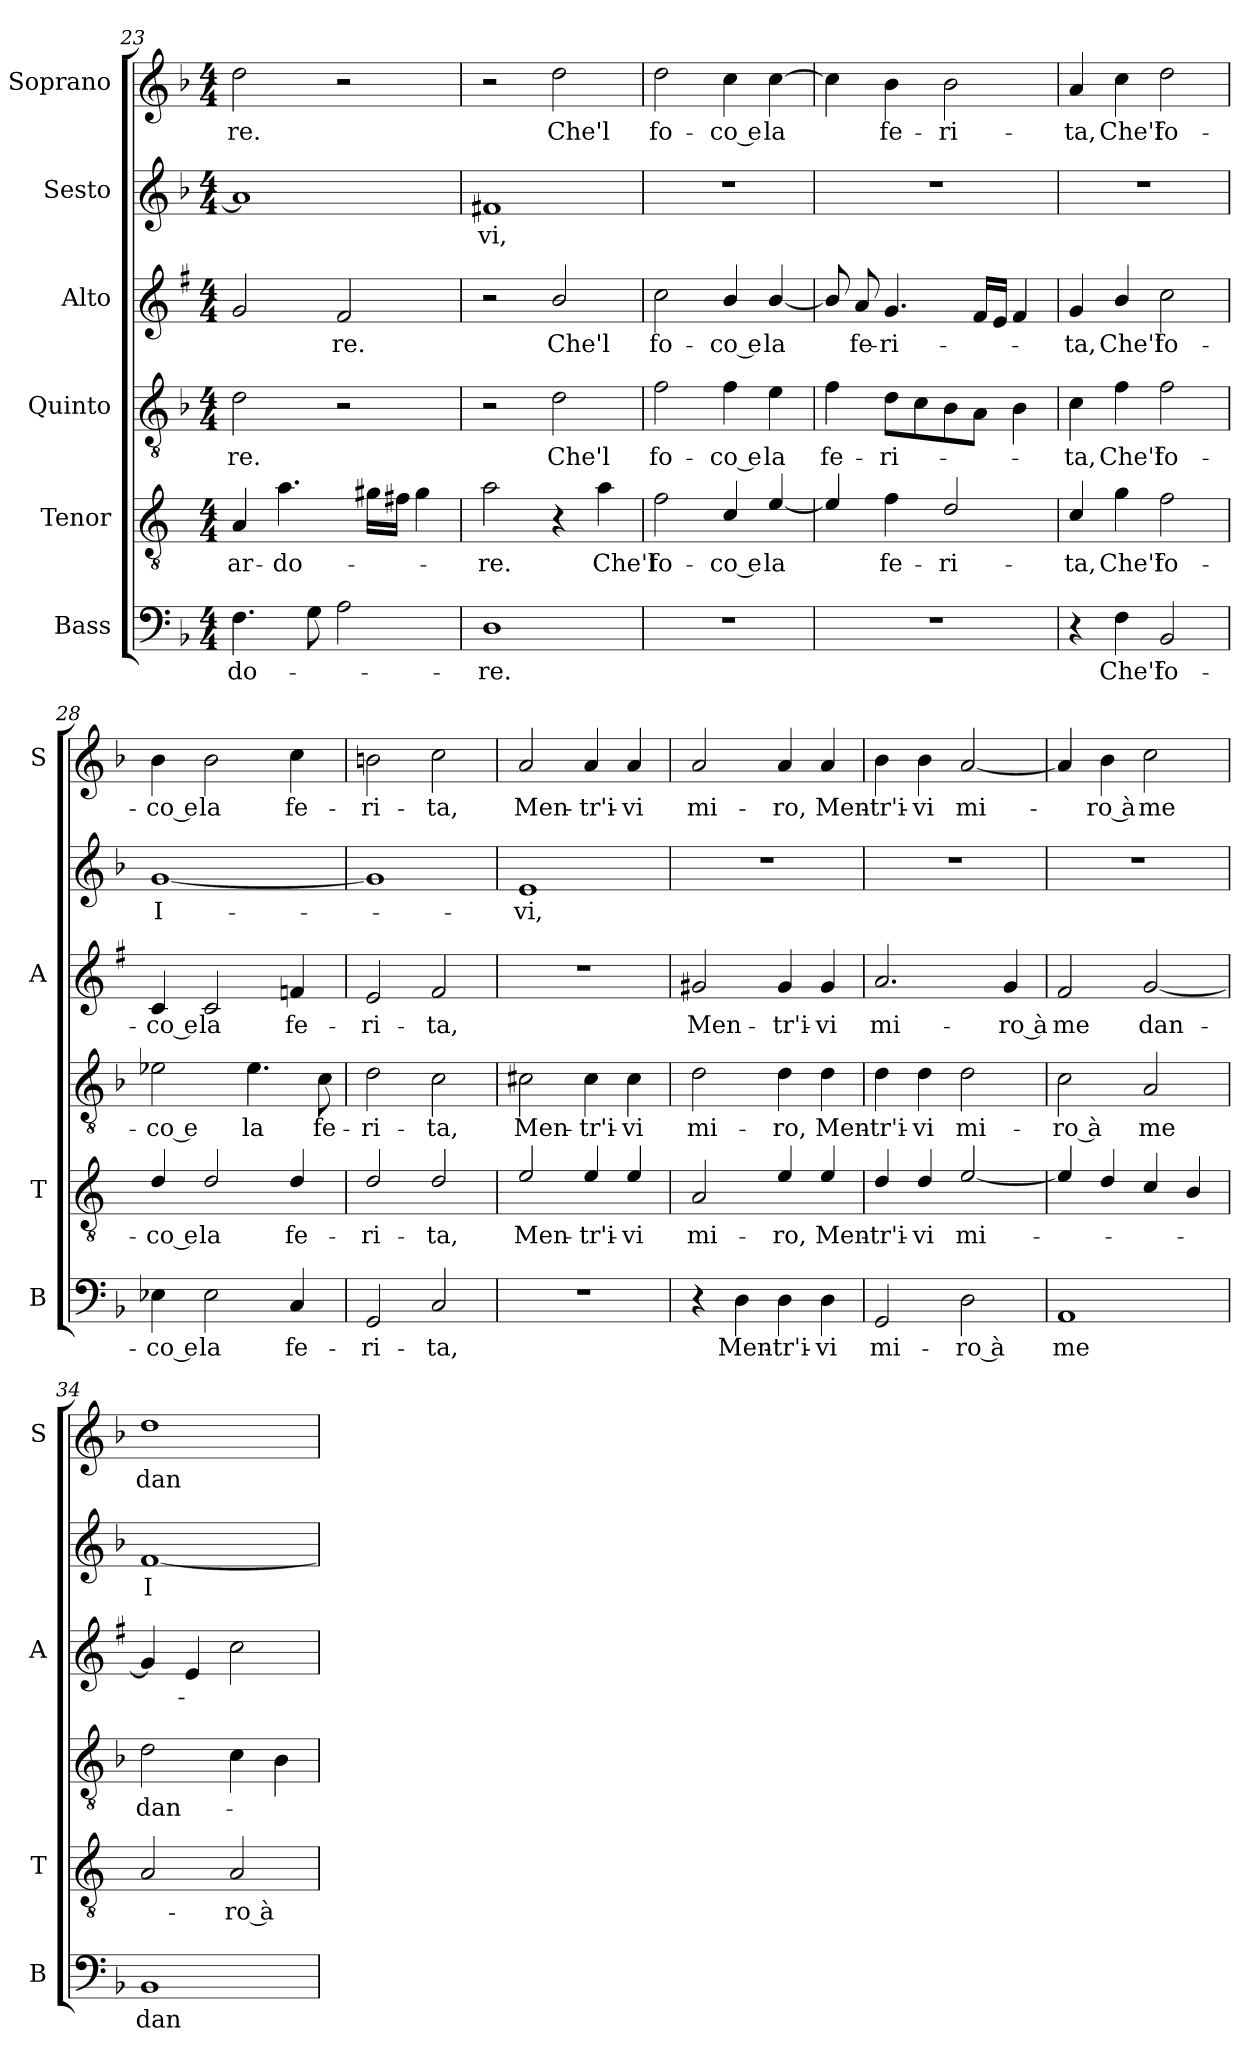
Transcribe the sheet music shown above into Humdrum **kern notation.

**kern	**text	**kern	**text	**kern	**text	**kern	**text	**kern	**text	**kern	**text
*part6	*part6	*part5	*part5	*part4	*part4	*part3	*part3	*part2	*part2	*part1	*part1
*staff6	*staff6	*staff5	*staff5	*staff4	*staff4	*staff3	*staff3	*staff2	*staff2	*staff1	*staff1
*I"Bass	*	*I"Tenor	*	*I"Quinto	*	*I"Alto	*	*I"Sesto	*	*I"Soprano	*
*I'B	*	*I'T	*	*	*	*I'A	*	*	*	*I'S	*
*clefF4	*	*clefGv2	*	*clefGv2	*	*clefG2	*	*clefG2	*	*clefG2	*
*	*	*ITrd4c7	*	*	*	*ITrd1c2	*	*	*	*	*
*k[b-]	*	*k[b-]	*	*k[b-]	*	*k[b-]	*	*k[b-]	*	*k[b-]	*
*F:	*	*F:	*	*F:	*	*F:	*	*F:	*	*F:	*
*M4/4	*	*M4/4	*	*M4/4	*	*M4/4	*	*M4/4	*	*M4/4	*
=23	=23	=23	=23	=23	=23	=23	=23	=23	=23	=23	=23
!	!LO:LY:b	!	!LO:LY:b	!	!LO:LY:b	!	!	!	!	!	!LO:LY:b
4.F\	-do-	4D/	ar-	2d\	-re.	2f/	.	1a]	.	2dd\	-re.
!	!	!	!LO:LY:b	!	!	!	!	!	!	!	!
.	.	4.d\	-do-	.	.	.	.	.	.	.	.
8G\	.	.	.	.	.	.	.	.	.	.	.
!	!	!	!	!	!	!	!LO:LY:b	!	!	!	!
2A\	.	.	.	2r	.	2e/	-re.	.	.	2r	.
.	.	16c#X\LL	.	.	.	.	.	.	.	.	.
.	.	16Bn\JJ	.	.	.	.	.	.	.	.	.
.	.	4c#\	.	.	.	.	.	.	.	.	.
=24	=24	=24	=24	=24	=24	=24	=24	=24	=24	=24	=24
!	!LO:LY:b	!	!LO:LY:b	!	!	!	!	!	!LO:LY:b	!	!
1D	-re.	2d\	-re.	2r	.	2r	.	1f#X	-vi,	2r	.
!	!	!	!	!	!LO:LY:b	!	!LO:LY:b	!	!	!	!LO:LY:b
.	.	4r	.	2d\	Che'l	2a/	Che'l	.	.	2dd\	Che'l
!	!	!	!LO:LY:b	!	!	!	!	!	!	!	!
.	.	4d\	Che'l	.	.	.	.	.	.	.	.
=25	=25	=25	=25	=25	=25	=25	=25	=25	=25	=25	=25
!	!	!	!LO:LY:b	!	!LO:LY:b	!	!LO:LY:b	!	!	!	!LO:LY:b
1r	.	2B-\	fo-	2f\	fo-	2b-\	fo-	1r	.	2dd\	fo-
!	!	!	!LO:LY:b	!	!LO:LY:b	!	!LO:LY:b	!	!	!	!LO:LY:b
.	.	4F/	-co e	4f\	-co e	4a/	-co e	.	.	4cc\	-co e
!	!	!	!LO:LY:b	!	!LO:LY:b	!	!LO:LY:b	!	!	!	!LO:LY:b
.	.	[4A/	la	4e\	la	[4a/	la	.	.	[4cc\	la
=26	=26	=26	=26	=26	=26	=26	=26	=26	=26	=26	=26
!	!	!	!	!	!LO:LY:b	!	!	!	!	!	!
1r	.	4A/]	.	4f\	fe-	8a/]	.	1r	.	4cc\]	.
!	!	!	!	!	!	!	!LO:LY:b	!	!	!	!
.	.	.	.	.	.	8g/	fe-	.	.	.	.
!	!	!	!LO:LY:b	!	!LO:LY:b	!	!LO:LY:b	!	!	!	!LO:LY:b
.	.	4B-\	fe-	8d\L	-ri-	4.f/	-ri-	.	.	4b-\	fe-
.	.	.	.	8c\	.	.	.	.	.	.	.
!	!	!	!LO:LY:b	!	!	!	!	!	!	!	!LO:LY:b
.	.	2G/	-ri-	8B-\	.	.	.	.	.	2b-\	-ri-
.	.	.	.	8A\J	.	16e/LL	.	.	.	.	.
.	.	.	.	.	.	16d/JJ	.	.	.	.	.
.	.	.	.	4B-\	.	4e/	.	.	.	.	.
=27	=27	=27	=27	=27	=27	=27	=27	=27	=27	=27	=27
!	!	!	!LO:LY:b	!	!LO:LY:b	!	!LO:LY:b	!	!	!	!LO:LY:b
4r	.	4F/	-ta,	4c\	-ta,	4f/	-ta,	1r	.	4a/	-ta,
!	!LO:LY:b	!	!LO:LY:b	!	!LO:LY:b	!	!LO:LY:b	!	!	!	!LO:LY:b
4F\	Che'l	4c\	Che'l	4f\	Che'l	4a/	Che'l	.	.	4cc\	Che'l
!	!LO:LY:b	!	!LO:LY:b	!	!LO:LY:b	!	!LO:LY:b	!	!	!	!LO:LY:b
2BB-/	fo-	2B-\	fo-	2f\	fo-	2b-\	fo-	.	.	2dd\	fo-
=28	=28	=28	=28	=28	=28	=28	=28	=28	=28	=28	=28
!	!LO:LY:b	!	!LO:LY:b	!	!LO:LY:b	!	!LO:LY:b	!	!LO:LY:b	!	!LO:LY:b
4E-X\	-co e	4G/	-co e	2e-X\	-co e	4B-/	-co e	[1g	I-	4b-\	-co e
!	!LO:LY:b	!	!LO:LY:b	!	!	!	!LO:LY:b	!	!	!	!LO:LY:b
2E-\	la	2G/	la	.	.	2B-/	la	.	.	2b-\	la
!	!	!	!	!	!LO:LY:b	!	!	!	!	!	!
.	.	.	.	4.e-\	la	.	.	.	.	.	.
!	!LO:LY:b	!	!LO:LY:b	!	!	!	!LO:LY:b	!	!	!	!LO:LY:b
4C/	fe-	4G/	fe-	.	.	4e-X/	fe-	.	.	4cc\	fe-
!	!	!	!	!	!LO:LY:b	!	!	!	!	!	!
.	.	.	.	8c\	fe-	.	.	.	.	.	.
!!LO:LB:g=z
=29	=29	=29	=29	=29	=29	=29	=29	=29	=29	=29	=29
!	!LO:LY:b	!	!LO:LY:b	!	!LO:LY:b	!	!LO:LY:b	!	!	!	!LO:LY:b
2GG/	-ri-	2G/	-ri-	2d\	-ri-	2d/	-ri-	1g]	.	2bn\	-ri-
!	!LO:LY:b	!	!LO:LY:b	!	!LO:LY:b	!	!LO:LY:b	!	!	!	!LO:LY:b
2C/	-ta,	2G/	-ta,	2c\	-ta,	2e/	-ta,	.	.	2cc\	-ta,
=30	=30	=30	=30	=30	=30	=30	=30	=30	=30	=30	=30
!	!	!	!LO:LY:b	!	!LO:LY:b	!	!	!	!LO:LY:b	!	!LO:LY:b
1r	.	2A/	Men-	2c#X\	Men-	1r	.	1e	-vi,	2a/	Men-
!	!	!	!LO:LY:b	!	!LO:LY:b	!	!	!	!	!	!LO:LY:b
.	.	4A/	-tr'i-	4c#\	-tr'i-	.	.	.	.	4a/	-tr'i-
!	!	!	!LO:LY:b	!	!LO:LY:b	!	!	!	!	!	!LO:LY:b
.	.	4A/	-vi	4c#\	-vi	.	.	.	.	4a/	-vi
=31	=31	=31	=31	=31	=31	=31	=31	=31	=31	=31	=31
!	!	!	!LO:LY:b	!	!LO:LY:b	!	!LO:LY:b	!	!	!	!LO:LY:b
4r	.	2D/	mi-	2d\	mi-	2f#X/	Men-	1r	.	2a/	mi-
!	!LO:LY:b	!	!	!	!	!	!	!	!	!	!
4D\	Men-	.	.	.	.	.	.	.	.	.	.
!	!LO:LY:b	!	!LO:LY:b	!	!LO:LY:b	!	!LO:LY:b	!	!	!	!LO:LY:b
4D\	-tr'i-	4A/	-ro,	4d\	-ro,	4f#/	-tr'i-	.	.	4a/	-ro,
!	!LO:LY:b	!	!LO:LY:b	!	!LO:LY:b	!	!LO:LY:b	!	!	!	!LO:LY:b
4D\	-vi	4A/	Men-	4d\	Men-	4f#/	-vi	.	.	4a/	Men-
=32	=32	=32	=32	=32	=32	=32	=32	=32	=32	=32	=32
!	!LO:LY:b	!	!LO:LY:b	!	!LO:LY:b	!	!LO:LY:b	!	!	!	!LO:LY:b
2GG/	mi-	4G/	-tr'i-	4d\	-tr'i-	2.g/	mi-	1r	.	4b-\	-tr'i-
!	!	!	!LO:LY:b	!	!LO:LY:b	!	!	!	!	!	!LO:LY:b
.	.	4G/	-vi	4d\	-vi	.	.	.	.	4b-\	-vi
!	!LO:LY:b	!	!LO:LY:b	!	!LO:LY:b	!	!	!	!	!	!LO:LY:b
2D\	-ro à	[2A/	mi-	2d\	mi-	.	.	.	.	[2a/	mi-
!	!	!	!	!	!	!	!LO:LY:b	!	!	!	!
.	.	.	.	.	.	4f/	-ro à	.	.	.	.
=33	=33	=33	=33	=33	=33	=33	=33	=33	=33	=33	=33
!	!LO:LY:b	!	!	!	!LO:LY:b	!	!LO:LY:b	!	!	!	!
1AA	me	4A/]	.	2c\	-ro à	2e/	me	1r	.	4a/]	.
!	!	!	!	!	!	!	!	!	!	!	!LO:LY:b
.	.	4G/	.	.	.	.	.	.	.	4b-\	-ro à
!	!	!	!	!	!LO:LY:b	!	!LO:LY:b	!	!	!	!LO:LY:b
.	.	4F/	.	2A/	me	[2f/	dan-	.	.	2cc\	me
.	.	4E/	.	.	.	.	.	.	.	.	.
=34	=34	=34	=34	=34	=34	=34	=34	=34	=34	=34	=34
!	!LO:LY:b	!	!	!	!LO:LY:b	!	!	!	!LO:LY:b	!	!LO:LY:b
1BB-	dan-	2D/	.	2d\	dan-	4f/]	.	[1f	I-	1dd	dan-
.	.	.	.	.	.	4d/	.	.	.	.	.
!	!	!	!LO:LY:b	!	!	!	!	!	!	!	!
.	.	2D/	-ro à	4c\	.	2b-\	.	.	.	.	.
.	.	.	.	4B-\	.	.	.	.	.	.	.
=	=	=	=	=	=	=	=	=	=	=	=
*-	*-	*-	*-	*-	*-	*-	*-	*-	*-	*-	*-
